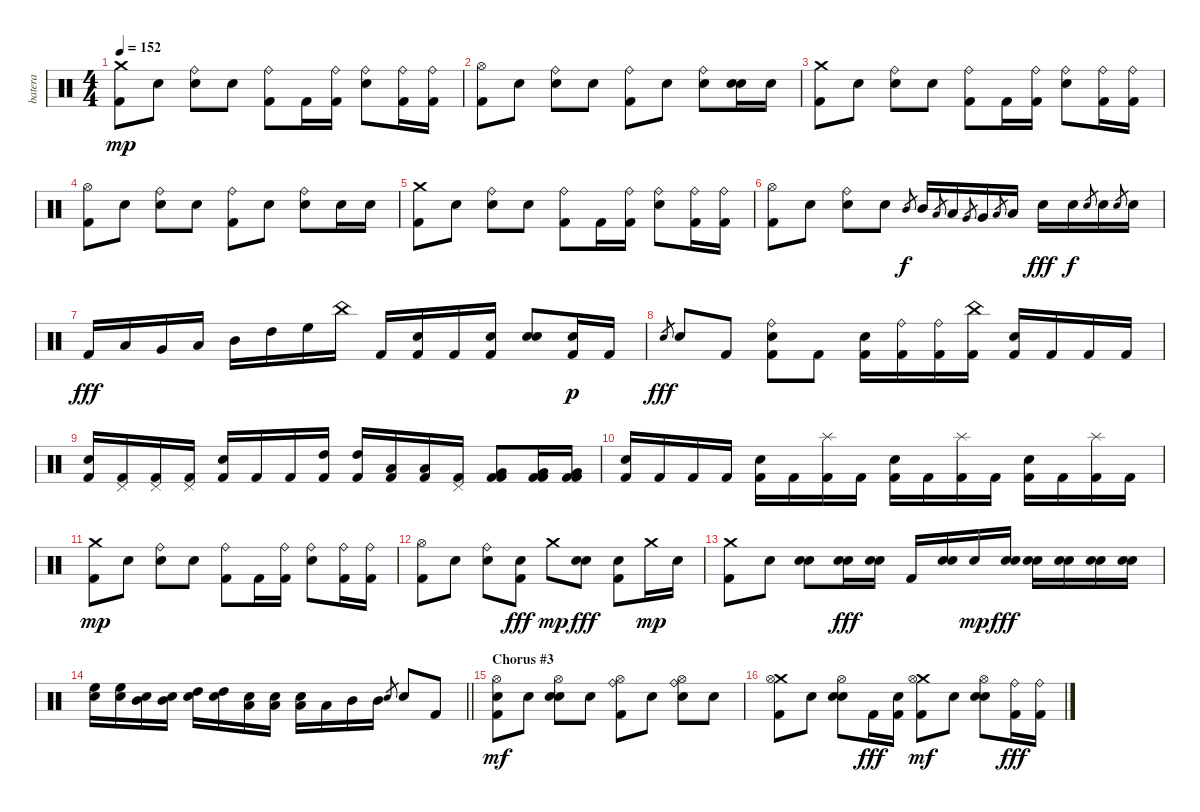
\track ("batera" "batera") {instrument percussion}
\staff {score}
\articulation defaults
\ts (4 4)
\tempo 152
\clef neutral
\ks c
("Crash medium (hit)" "Kick (hit) 2").8{dy mp} "Snare (hit)".8 ("Ride (bell)" "Snare (hit) 2").8 "Snare (hit)".8 ("Ride (bell)" "Kick (hit) 2").8 "Kick (hit) 2".16 ("Ride (bell)" "Kick (hit) 2").16 ("Ride (bell)" "Snare (hit) 2").8 ("Ride (bell)" "Kick (hit) 2").16 ("Ride (bell)" "Kick (hit) 2").16 |
("Hi-Hat (open)" "Kick (hit) 2").8 "Snare (hit)".8 ("Ride (bell)" "Snare (hit) 2").8 "Snare (hit)".8 ("Ride (bell)" "Kick (hit) 2").8 "Snare (hit)".8 ("Ride (bell)" "Snare (hit) 2").8 ("Snare (hit)" "Snare (hit) 2").16 "Snare (hit)".16 |
("Crash medium (hit)" "Kick (hit) 2").8 "Snare (hit)".8 ("Ride (bell)" "Snare (hit) 2").8 "Snare (hit)".8 ("Ride (bell)" "Kick (hit) 2").8 "Kick (hit) 2".16 ("Ride (bell)" "Kick (hit) 2").16 ("Ride (bell)" "Snare (hit) 2").8 ("Ride (bell)" "Kick (hit) 2").16 ("Ride (bell)" "Kick (hit) 2").16 |
("Hi-Hat (open)" "Kick (hit) 2").8 "Snare (hit)".8 ("Ride (bell)" "Snare (hit) 2").8 "Snare (hit)".8 ("Ride (bell)" "Kick (hit) 2").8 "Snare (hit)".8 ("Ride (bell)" "Snare (hit) 2").8 "Snare (hit)".16 "Snare (hit)".16 |
("Crash medium (hit)" "Kick (hit) 2").8 "Snare (hit)".8 ("Ride (bell)" "Snare (hit) 2").8 "Snare (hit)".8 ("Ride (bell)" "Kick (hit) 2").8 "Kick (hit) 2".16 ("Ride (bell)" "Kick (hit) 2").16 ("Ride (bell)" "Snare (hit) 2").8 ("Ride (bell)" "Kick (hit) 2").16 ("Ride (bell)" "Kick (hit) 2").16 |
("Hi-Hat (open)" "Kick (hit) 2").8 "Snare (hit)".8 ("Ride (bell)" "Snare (hit) 2").8 "Snare (hit)".8 "Mid Tom (hit)".8{gr dy f} "Mid Tom (hit)".16 "Low Tom (hit)".8{gr} "Low Tom (hit)".16 "Very Low Tom (hit)".8{gr} "Very Low Tom (hit)".16 "Low Floor Tom (hit)".8{gr} "Low Floor Tom (hit)".16 "Snare (hit) 2".16{dy fff} "Snare (hit) 2".16{dy f} "Snare (hit) 2".8{gr} "Snare (hit) 2".16 "Snare (hit) 2".8{gr} "Snare (hit) 2".16 |
"Kick (hit) 2".16{dy fff} "Low Floor Tom (hit)".16 "Very Low Tom (hit)".16 "Low Tom (hit)".16 "Mid Tom (hit)".16 "High Tom (hit)".16 "High Floor Tom (hit)".16 "China (hit)".16 "Kick (hit) 2".16 ("Snare (hit)" "Kick (hit) 2").16 "Kick (hit) 2".16 ("Snare (hit)" "Kick (hit) 2").16 ("Snare (hit)" "Snare (hit) 2").8 ("Snare (hit)" "Kick (hit) 2").16{dy p} "Kick (hit) 2".16 |
"Snare (hit) 2".8{gr dy fff} "Snare (hit) 2".8 "Kick (hit) 2".8 ("Ride (bell)" "Snare (hit) 2" "Kick (hit) 2").8 "Kick (hit) 2".8 ("Snare (hit) 2" "Kick (hit) 2").16 ("Ride (bell)" "Kick (hit) 2").16 ("Ride (bell)" "Kick (hit) 2").16 ("China (hit)" "Kick (hit) 2").16 ("Snare (hit) 2" "Kick (hit) 2").16 "Kick (hit) 2".16 "Kick (hit) 2".16 "Kick (hit) 2".16 |
("Snare (hit) 2" "Kick (hit) 2").16 ("Pedal Hi-Hat (hit)" "Kick (hit) 2").16 ("Pedal Hi-Hat (hit)" "Kick (hit) 2").16 ("Pedal Hi-Hat (hit)" "Kick (hit) 2").16 ("Snare (hit) 2" "Kick (hit) 2").16 "Kick (hit) 2".16 "Kick (hit) 2".16 ("High Tom (hit)" "Kick (hit) 2").16 ("High Tom (hit)" "Kick (hit) 2").16 ("Low Tom (hit)" "Kick (hit) 2").16 ("Low Tom (hit)" "Kick (hit) 2").16 ("Pedal Hi-Hat (hit)" "Kick (hit) 2").16 ("Very Low Tom (hit)" "Kick (hit) 2" "Kick (hit) 2").8 ("Very Low Tom (hit)" "Kick (hit) 2" "Kick (hit) 2").16 ("Very Low Tom (hit)" "Kick (hit) 2" "Kick (hit) 2").16 |
("Snare (hit) 2" "Kick (hit) 2").16 "Kick (hit) 2".16 "Kick (hit) 2".16 "Kick (hit) 2".16 ("Snare (hit) 2" "Kick (hit) 2").16 "Kick (hit) 2".16 ("Splash (hit)" "Kick (hit) 2").16 "Kick (hit) 2".16 ("Snare (hit) 2" "Kick (hit) 2").16 "Kick (hit) 2".16 ("Splash (hit)" "Kick (hit) 2").16 "Kick (hit) 2".16 ("Snare (hit) 2" "Kick (hit) 2").16 "Kick (hit) 2".16 ("Splash (hit)" "Kick (hit) 2").16 "Kick (hit) 2".16 |
("Crash medium (hit)" "Kick (hit) 2").8{dy mp} "Snare (hit)".8 ("Ride (bell)" "Snare (hit) 2").8 "Snare (hit)".8 ("Ride (bell)" "Kick (hit) 2").8 "Kick (hit) 2".16 ("Ride (bell)" "Kick (hit) 2").16 ("Ride (bell)" "Snare (hit) 2").8 ("Ride (bell)" "Kick (hit) 2").16 ("Ride (bell)" "Kick (hit) 2").16 |
("Hi-Hat (open)" "Kick (hit) 2").8 "Snare (hit)".8 ("Ride (bell)" "Snare (hit) 2").8 ("Snare (hit)" "Kick (hit) 2").8{dy fff} "Crash medium (hit)".8{dy mp} ("Snare (hit)" "Snare (hit) 2").8{dy fff} ("Snare (hit)" "Kick (hit) 2").8 "Crash medium (hit)".16{dy mp} "Snare (hit)".16 |
("Crash medium (hit)" "Kick (hit) 2").8 "Snare (hit)".8 ("Snare (hit)" "Snare (hit) 2").8 ("Snare (hit)" "Snare (hit) 2").16{dy fff} ("Snare (hit)" "Snare (hit) 2").16 "Kick (hit) 2".16 ("Snare (hit)" "Snare (hit) 2").16 "Snare (hit)".16{dy mp} ("Snare (hit)" "Snare (hit) 2").16{dy fff} ("Snare (hit)" "Snare (hit) 2").16 ("Snare (hit)" "Snare (hit) 2").16 ("Snare (hit)" "Snare (hit) 2").16 ("Snare (hit)" "Snare (hit) 2").16 |
\barLineRight lightlight
("Snare (hit)" "High Floor Tom (hit)").16 ("Snare (hit)" "High Floor Tom (hit)").16 ("Snare (hit)" "Mid Tom (hit)").16 ("Snare (hit)" "Mid Tom (hit)").16 ("Snare (hit)" "High Tom (hit)").16 ("Snare (hit)" "High Tom (hit)").16 ("Snare (hit)" "Low Floor Tom (hit)").16 ("Snare (hit)" "Low Floor Tom (hit)").16 ("Snare (hit)" "Low Tom (hit)").16 "Low Tom (hit)".16 "Mid Tom (hit)".16 "Mid Tom (hit)".16 "Snare (hit) 2".8{gr} "Snare (hit) 2".8 "Kick (hit) 2".8 |
\section ("" "Chorus #3")
("Snare (hit)" "Hi-Hat (open)" "Kick (hit) 2").8{dy mf} "Snare (hit)".8 ("Snare (hit)" "Hi-Hat (open)" "Snare (hit) 2").8 "Snare (hit)".8 ("Ride (bell)" "Hi-Hat (open)" "Kick (hit) 2").8 "Snare (hit)".8 ("Ride (bell)" "Hi-Hat (open)" "Snare (hit) 2").8 "Snare (hit)".8 |
("Crash medium (hit)" "Hi-Hat (open)" "Kick (hit) 2").8 "Snare (hit)".8 ("Snare (hit)" "Hi-Hat (open)" "Snare (hit) 2").8 "Kick (hit) 2".16{dy fff} ("Snare (hit)" "Kick (hit) 2").16 ("Crash medium (hit)" "Hi-Hat (open)" "Kick (hit) 2").8{dy mf} "Snare (hit)".8 ("Snare (hit)" "Hi-Hat (open)" "Snare (hit) 2").8 ("Ride (bell)" "Kick (hit) 2").16{dy fff} ("Ride (bell)" "Kick (hit) 2").16
